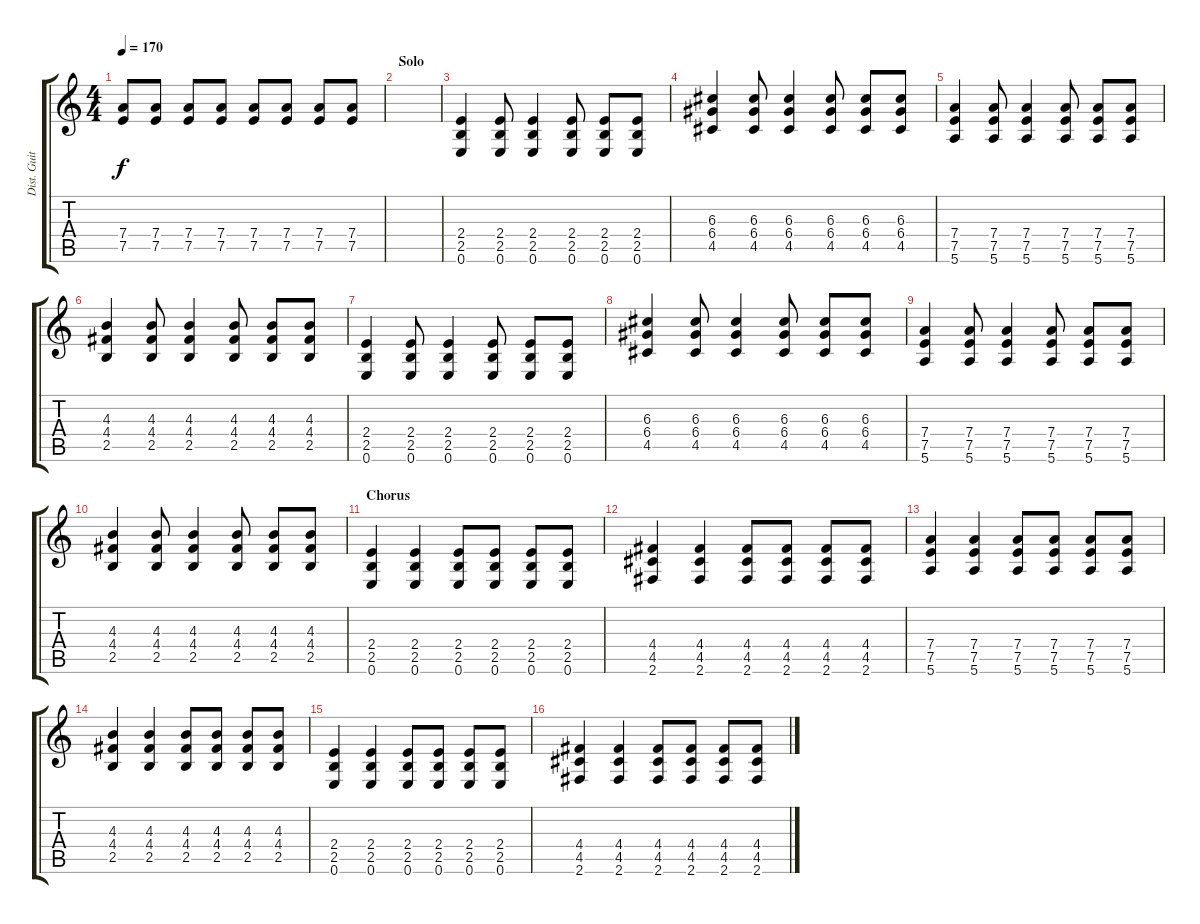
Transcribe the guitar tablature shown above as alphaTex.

\track ("Dist. Guitar 2" "Dist. Guit") {instrument distortionguitar}
\staff {score tabs}
\tuning (E4 B3 G3 D3 A2 E2) {hide}
\ts (4 4)
\tempo 170
\clef g2
\ks c
(7.4 7.5).8{dy f} (7.4 7.5).8 (7.4 7.5).8 (7.4 7.5).8 (7.4 7.5).8 (7.4 7.5).8 (7.4 7.5).8 (7.4 7.5).8 |
\section ("" "Solo")
|
(2.4 2.5 0.6).4 (2.4 2.5 0.6).8 (2.4 2.5 0.6).4 (2.4 2.5 0.6).8 (2.4 2.5 0.6).8 (2.4 2.5 0.6).8 |
(6.3 6.4 4.5).4 (6.3 6.4 4.5).8 (6.3 6.4 4.5).4 (6.3 6.4 4.5).8 (6.3 6.4 4.5).8 (6.3 6.4 4.5).8 |
(7.4 7.5 5.6).4 (7.4 7.5 5.6).8 (7.4 7.5 5.6).4 (7.4 7.5 5.6).8 (7.4 7.5 5.6).8 (7.4 7.5 5.6).8 |
(4.3 4.4 2.5).4 (4.3 4.4 2.5).8 (4.3 4.4 2.5).4 (4.3 4.4 2.5).8 (4.3 4.4 2.5).8 (4.3 4.4 2.5).8 |
(2.4 2.5 0.6).4 (2.4 2.5 0.6).8 (2.4 2.5 0.6).4 (2.4 2.5 0.6).8 (2.4 2.5 0.6).8 (2.4 2.5 0.6).8 |
(6.3 6.4 4.5).4 (6.3 6.4 4.5).8 (6.3 6.4 4.5).4 (6.3 6.4 4.5).8 (6.3 6.4 4.5).8 (6.3 6.4 4.5).8 |
(7.4 7.5 5.6).4 (7.4 7.5 5.6).8 (7.4 7.5 5.6).4 (7.4 7.5 5.6).8 (7.4 7.5 5.6).8 (7.4 7.5 5.6).8 |
(4.3 4.4 2.5).4 (4.3 4.4 2.5).8 (4.3 4.4 2.5).4 (4.3 4.4 2.5).8 (4.3 4.4 2.5).8 (4.3 4.4 2.5).8 |
\section ("" "Chorus")
(2.4 2.5 0.6).4 (2.4 2.5 0.6).4 (2.4 2.5 0.6).8 (2.4 2.5 0.6).8 (2.4 2.5 0.6).8 (2.4 2.5 0.6).8 |
(4.4 4.5 2.6).4 (4.4 4.5 2.6).4 (4.4 4.5 2.6).8 (4.4 4.5 2.6).8 (4.4 4.5 2.6).8 (4.4 4.5 2.6).8 |
(7.4 7.5 5.6).4 (7.4 7.5 5.6).4 (7.4 7.5 5.6).8 (7.4 7.5 5.6).8 (7.4 7.5 5.6).8 (7.4 7.5 5.6).8 |
(4.3 4.4 2.5).4 (4.3 4.4 2.5).4 (4.3 4.4 2.5).8 (4.3 4.4 2.5).8 (4.3 4.4 2.5).8 (4.3 4.4 2.5).8 |
(2.4 2.5 0.6).4 (2.4 2.5 0.6).4 (2.4 2.5 0.6).8 (2.4 2.5 0.6).8 (2.4 2.5 0.6).8 (2.4 2.5 0.6).8 |
(4.4 4.5 2.6).4 (4.4 4.5 2.6).4 (4.4 4.5 2.6).8 (4.4 4.5 2.6).8 (4.4 4.5 2.6).8 (4.4 4.5 2.6).8
